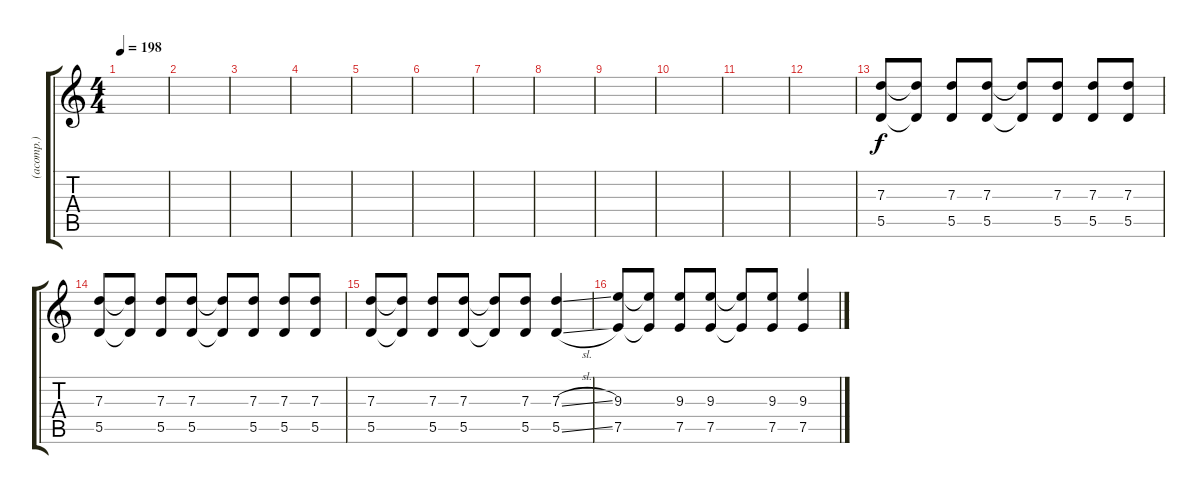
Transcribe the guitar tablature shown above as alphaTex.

\track ("(acomp.)" "(acomp.)") {instrument distortionguitar}
\staff {score tabs}
\tuning (E4 B3 G3 D3 A2 E2) {hide}
\ts (4 4)
\tempo 198
\clef g2
\ks c
|
|
|
|
|
|
|
|
|
|
|
|
(7.3 5.5).8 (7.3{t} 5.5{t}).8 (7.3 5.5).8 (7.3 5.5).8 (7.3{t} 5.5{t}).8 (7.3 5.5).8 (7.3 5.5).8 (7.3 5.5).8 |
(7.3 5.5).8 (7.3{t} 5.5{t}).8 (7.3 5.5).8 (7.3 5.5).8 (7.3{t} 5.5{t}).8 (7.3 5.5).8 (7.3 5.5).8 (7.3 5.5).8 |
(7.3 5.5).8 (7.3{t} 5.5{t}).8 (7.3 5.5).8 (7.3 5.5).8 (7.3{t} 5.5{t}).8 (7.3 5.5).8 (7.3{sl} 5.5{sl}).4 |
(9.3 7.5).8 (9.3{t} 7.5{t}).8 (9.3 7.5).8 (9.3 7.5).8 (9.3{t} 7.5{t}).8 (9.3 7.5).8 (9.3{sl} 7.5{sl}).4
